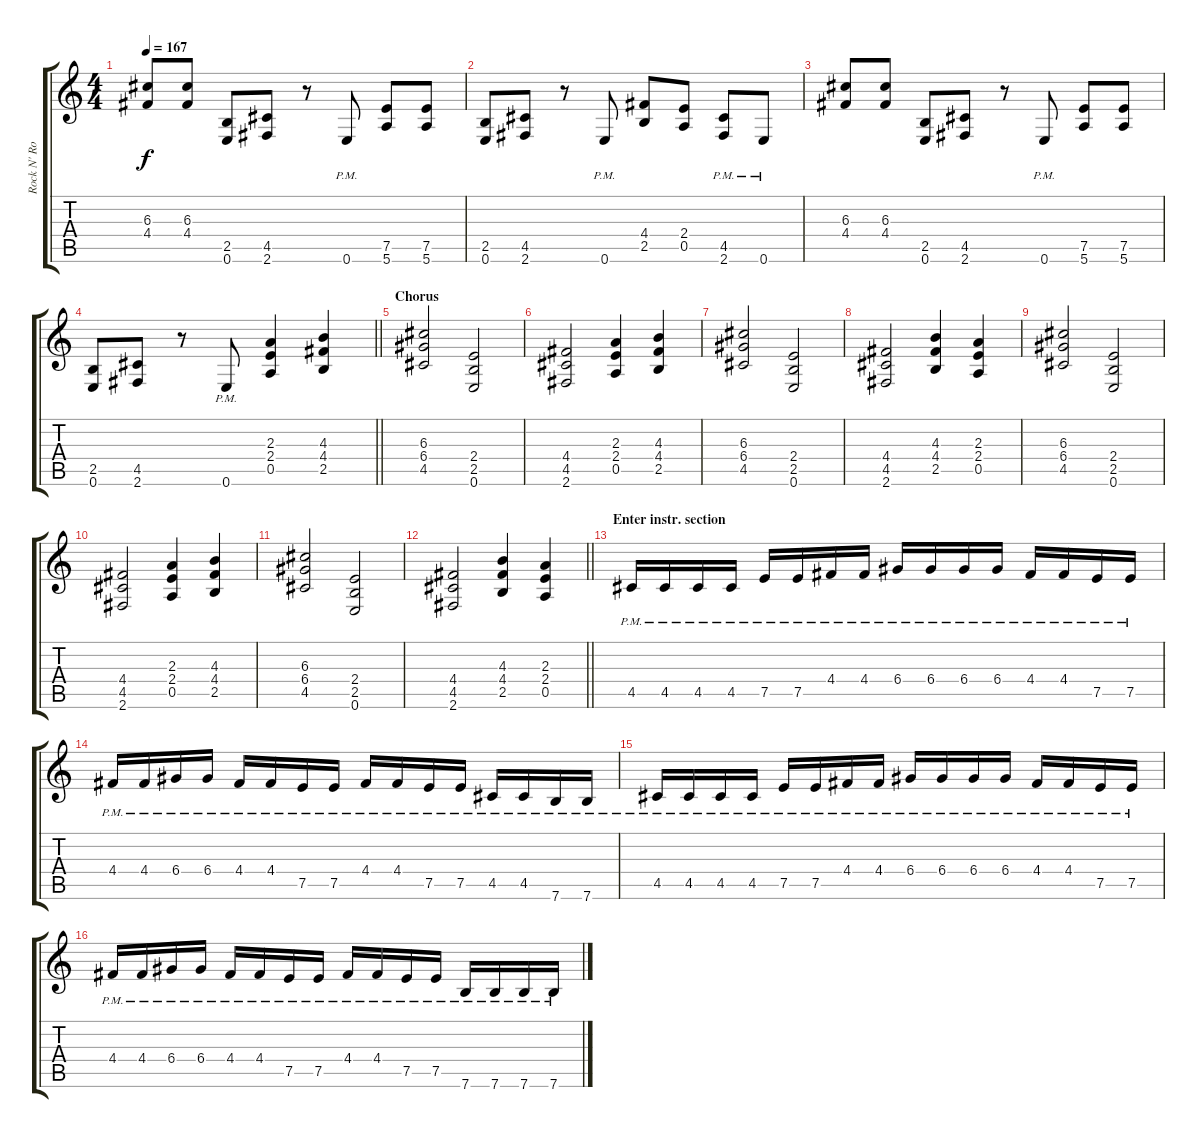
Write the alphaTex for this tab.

\track ("Rock N' Rolf" "Rock N' Ro") {instrument distortionguitar}
\staff {score tabs}
\tuning (E4 B3 G3 D3 A2 E2) {hide}
\ts (4 4)
\tempo 167
\clef g2
\ks c
(6.3 4.4).8{dy f} (6.3 4.4).8 (2.5 0.6).8 (4.5 2.6).8 r.8 0.6{pm}.8 (7.5 5.6).8 (7.5 5.6).8 |
(2.5 0.6).8 (4.5 2.6).8 r.8 0.6{pm}.8 (4.4 2.5).8 (2.4 0.5).8 (4.5 2.6{pm}).8 0.6{pm}.8 |
(6.3 4.4).8 (6.3 4.4).8 (2.5 0.6).8 (4.5 2.6).8 r.8 0.6{pm}.8 (7.5 5.6).8 (7.5 5.6).8 |
\barLineRight lightlight
(2.5 0.6).8 (4.5 2.6).8 r.8 0.6{pm}.8 (2.3 2.4 0.5).4 (4.3 4.4 2.5).4 |
\section ("" "Chorus")
(6.3 6.4 4.5).2 (2.4 2.5 0.6).2 |
(4.4 4.5 2.6).2 (2.3 2.4 0.5).4 (4.3 4.4 2.5).4 |
(6.3 6.4 4.5).2 (2.4 2.5 0.6).2 |
(4.4 4.5 2.6).2 (4.3 4.4 2.5).4 (2.3 2.4 0.5).4 |
(6.3 6.4 4.5).2 (2.4 2.5 0.6).2 |
(4.4 4.5 2.6).2 (2.3 2.4 0.5).4 (4.3 4.4 2.5).4 |
(6.3 6.4 4.5).2 (2.4 2.5 0.6).2 |
\barLineRight lightlight
(4.4 4.5 2.6).2 (4.3 4.4 2.5).4 (2.3 2.4 0.5).4 |
\section ("" "Enter instr. section")
4.5{pm}.16 4.5{pm}.16 4.5{pm}.16 4.5{pm}.16 7.5{pm}.16 7.5{pm}.16 4.4{pm}.16 4.4{pm}.16 6.4{pm}.16 6.4{pm}.16 6.4{pm}.16 6.4{pm}.16 4.4{pm}.16 4.4{pm}.16 7.5{pm}.16 7.5{pm}.16 |
4.4{pm}.16 4.4{pm}.16 6.4{pm}.16 6.4{pm}.16 4.4{pm}.16 4.4{pm}.16 7.5{pm}.16 7.5{pm}.16 4.4{pm}.16 4.4{pm}.16 7.5{pm}.16 7.5{pm}.16 4.5{pm}.16 4.5{pm}.16 7.6{pm}.16 7.6{pm}.16 |
4.5{pm}.16 4.5{pm}.16 4.5{pm}.16 4.5{pm}.16 7.5{pm}.16 7.5{pm}.16 4.4{pm}.16 4.4{pm}.16 6.4{pm}.16 6.4{pm}.16 6.4{pm}.16 6.4{pm}.16 4.4{pm}.16 4.4{pm}.16 7.5{pm}.16 7.5{pm}.16 |
4.4{pm}.16 4.4{pm}.16 6.4{pm}.16 6.4{pm}.16 4.4{pm}.16 4.4{pm}.16 7.5{pm}.16 7.5{pm}.16 4.4{pm}.16 4.4{pm}.16 7.5{pm}.16 7.5{pm}.16 7.6{pm}.16 7.6{pm}.16 7.6{pm}.16 7.6{pm}.16
